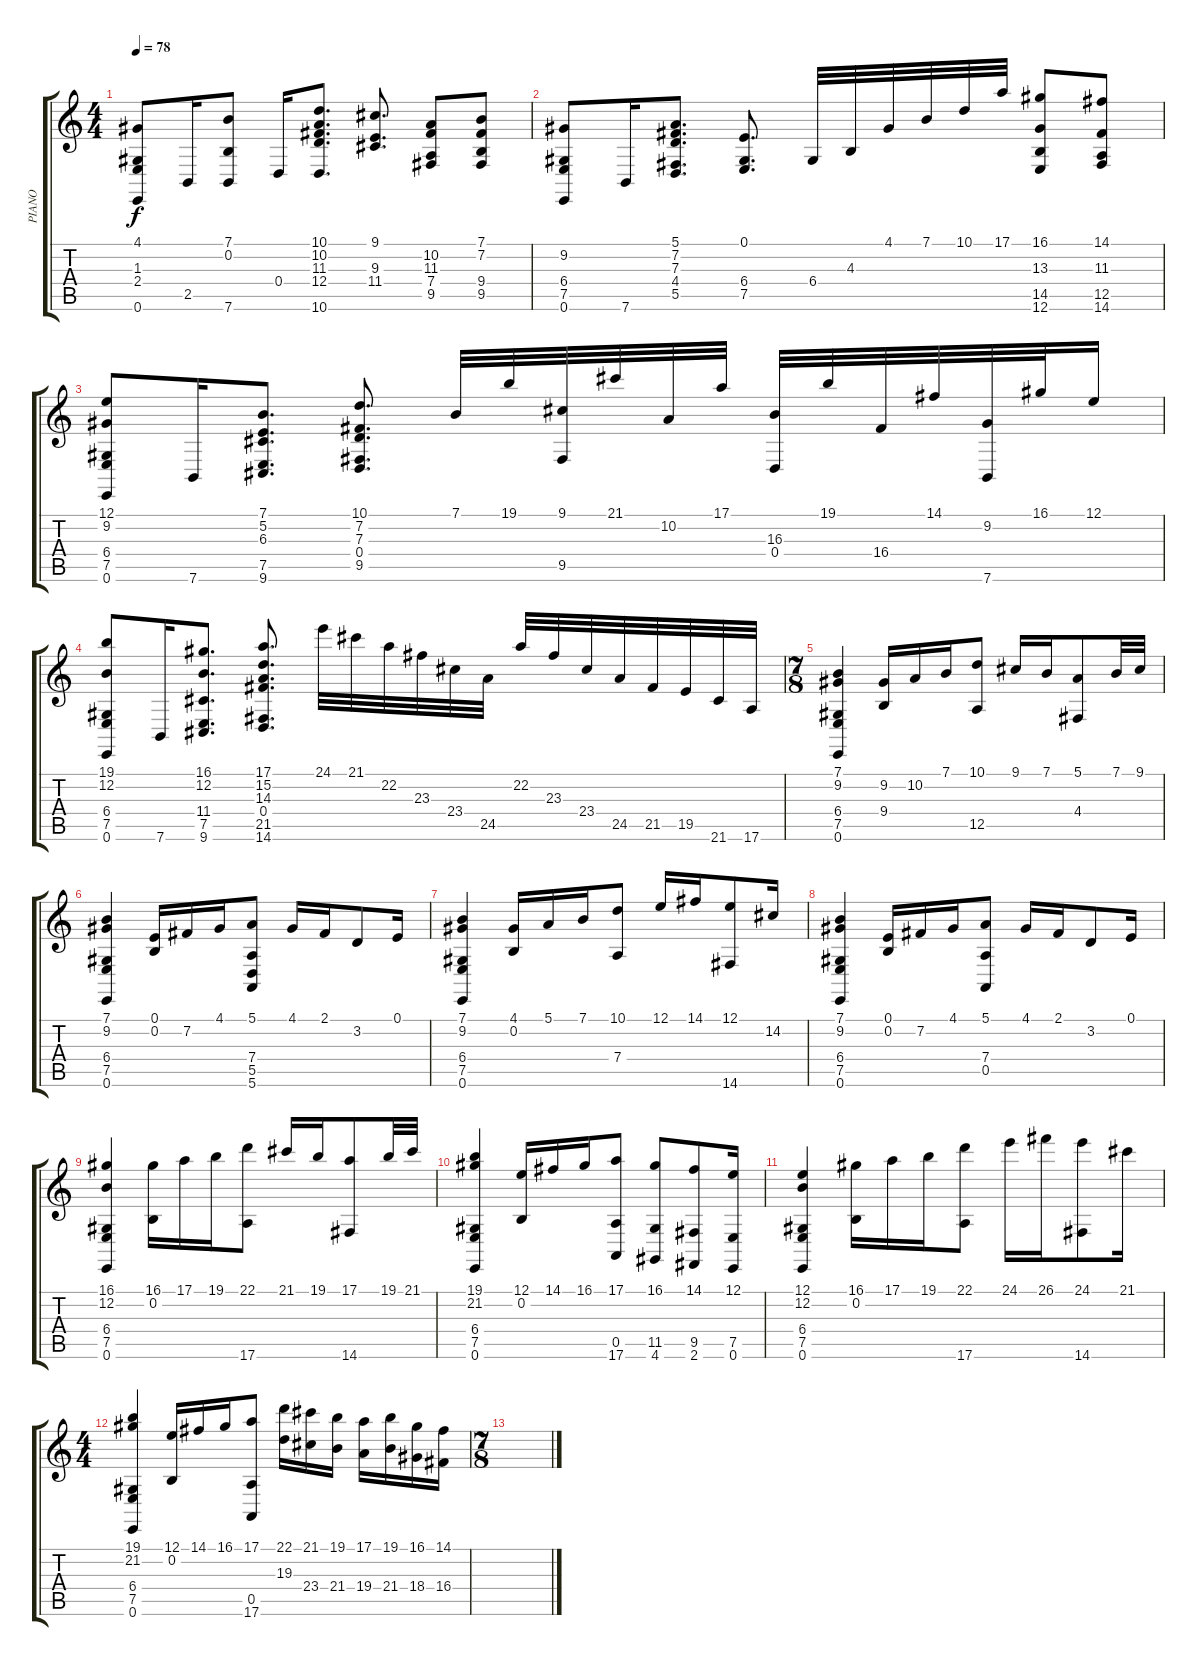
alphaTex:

\track ("PIANO" "PIANO") {instrument acousticgrandpiano}
\staff {score tabs}
\tuning (E4 B3 G3 D3 A2 E2) {hide}
\ts (4 4)
\tempo 78
\clef g2
\ks c
(4.1 1.3 2.4 0.6).8{dy f instrument acousticgrandpiano} 2.5.16 (7.1 0.2 7.6).8 0.4.16 (10.1 10.2 11.3 12.4 10.6).8{d} (9.1 9.3 11.4).8{d} (10.2 11.3 7.4 9.5).8 (7.1 7.2 9.4 9.5).8 |
(9.2 6.4 7.5 0.6).8 7.6.16 (5.1 7.2 7.3 4.4 5.5).8{d} (0.1 6.4 7.5).8{d} 6.4.32 4.3.32 4.1.32 7.1.32 10.1.32 17.1.32 (16.1 13.3 14.5 12.6).8 (14.1 11.3 12.5 14.6).8 |
(12.1 9.2 6.4 7.5 0.6).8 7.6.16 (7.1 5.2 6.3 7.5 9.6).8{d} (10.1 7.2 7.3 0.4 9.5).8{d} 7.1.32 19.1.32 (9.1 9.5).32 21.1.32 10.2.32 17.1.32 (16.3 0.4).32 19.1.32 16.4.32 14.1.32 (9.2 7.6).32 16.1.32 12.1.16 |
(19.1 12.2 6.4 7.5 0.6).8 7.6.16 (16.1 12.2 11.4 7.5 9.6).8{d} (17.1 15.2 14.3 0.4 21.5 14.6).8{d} 24.1.32 21.1.32 22.2.32 23.3.32 23.4.32 24.5.32 22.2.32 23.3.32 23.4.32 24.5.32 21.5.32 19.5.32 21.6.32 17.6.32 |
\ts (7 8)
(7.1 9.2 6.4 7.5 0.6).4 (9.2 9.4).16 10.2.16 7.1.16 (10.1 12.5).8 9.1.16 7.1.16 (5.1 4.4).8 7.1.32 9.1.32 |
(7.1 9.2 6.4 7.5 0.6).4 (0.1 0.2).16 7.2.16 4.1.16 (5.1 7.4 5.5 5.6).8 4.1.16 2.1.16 3.2.8 0.1.16 |
(7.1 9.2 6.4 7.5 0.6).4 (4.1 0.2).16 5.1.16 7.1.16 (10.1 7.4).8 12.1.16 14.1.16 (12.1 14.6).8 14.2.16 |
(7.1 9.2 6.4 7.5 0.6).4 (0.1 0.2).16 7.2.16 4.1.16 (5.1 7.4 0.5).8 4.1.16 2.1.16 3.2.8 0.1.16 |
(16.1 12.2 6.4 7.5 0.6).4 (16.1 0.2).16 17.1.16 19.1.16 (22.1 17.6).8 21.1.16 19.1.16 (17.1 14.6).8 19.1.32 21.1.32 |
(19.1 21.2 6.4 7.5 0.6).4 (12.1 0.2).16 14.1.16 16.1.16 (17.1 0.5 17.6).8 (16.1 11.5 4.6).8 (14.1 9.5 2.6).8 (12.1 7.5 0.6).16 |
(12.1 12.2 6.4 7.5 0.6).4 (16.1 0.2).16 17.1.16 19.1.16 (22.1 17.6).8 24.1.16 26.1.16 (24.1 14.6).8 21.1.16 |
\ts (4 4)
(19.1 21.2 6.4 7.5 0.6).4 (12.1 0.2).16 14.1.16 16.1.16 (17.1 0.5 17.6).8 (22.1 19.3).16 (21.1 23.4).16 (19.1 21.4).16 (17.1 19.4).16 (19.1 21.4).16 (16.1 18.4).16 (14.1 16.4).16 |
\ts (7 8)
